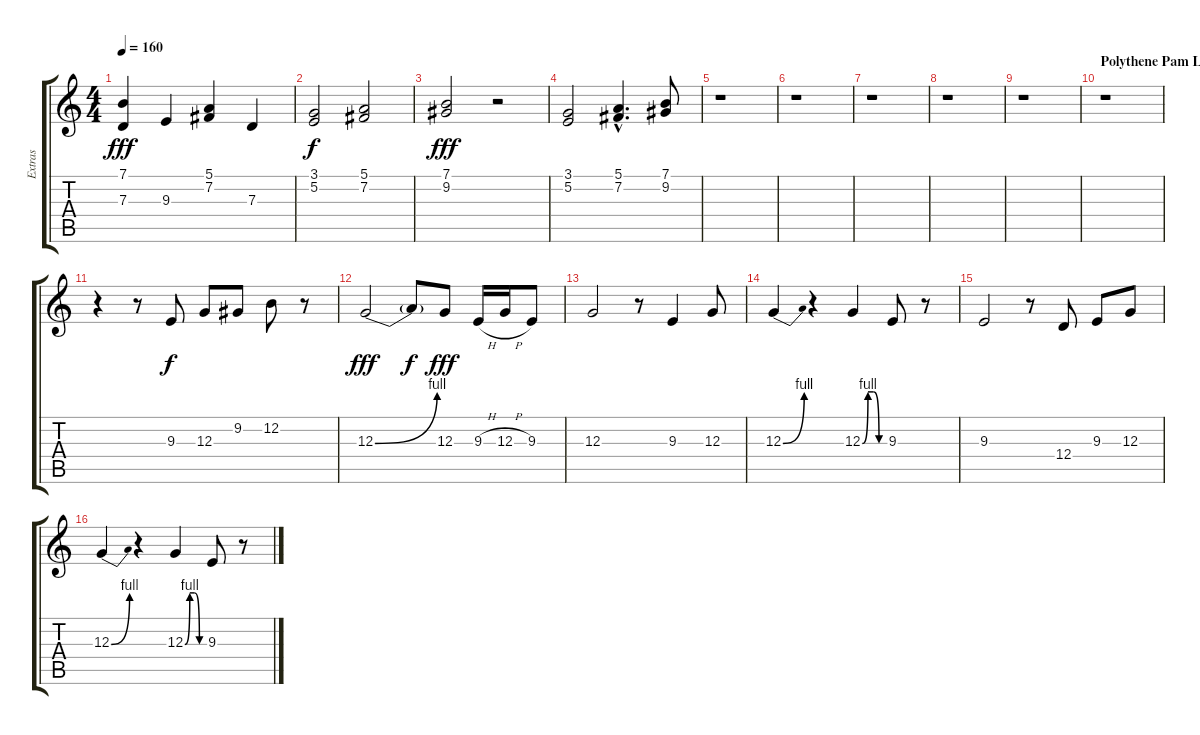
\track ("Extras" "Extras") {instrument drawbarorgan}
\staff {score tabs}
\tuning (E4 B3 G3 D3 A2 E2) {hide}
\ts (4 4)
\tempo 160
\clef g2
\ks c
(7.1 7.3).4{dy fff} 9.3.4 (5.1 7.2).4 7.3.4 |
(3.1 5.2).2{dy f} (5.1 7.2).2 |
(7.1 9.2).2{dy fff} r.2 |
(3.1 5.2).2 (5.1{hac} 7.2{hac}).4{d} (7.1 9.2).8 |
r.1 |
r.1 |
r.1 |
r.1 |
r.1 |
\section ("" "Polythene Pam Lead Break")
r.1 |
r.4{volume 13 balance 14 instrument distortionguitar} r.8 9.3.8{dy f} 12.3.8 9.2.8 12.2.8 r.8 |
12.3{be (bend 0 0 60 4)}.2{dy fff} 12.3{t}.8{dy f} 12.3.8{dy fff} 9.3{h}.16 12.3{h}.16 9.3.8 |
12.3.2 r.8 9.3.4 12.3.8 |
12.3{be (bend 0 0 60 4)}.4 r.4 12.3{be (custom 0 0 15 4 30 4 45 0 60 0)}.4 9.3.8 r.8 |
9.3.2 r.8 12.4.8 9.3.8 12.3.8 |
12.3{be (bend 0 0 60 4)}.4 r.4 12.3{be (custom 0 0 15 4 30 4 45 0 60 0)}.4 9.3.8 r.8
